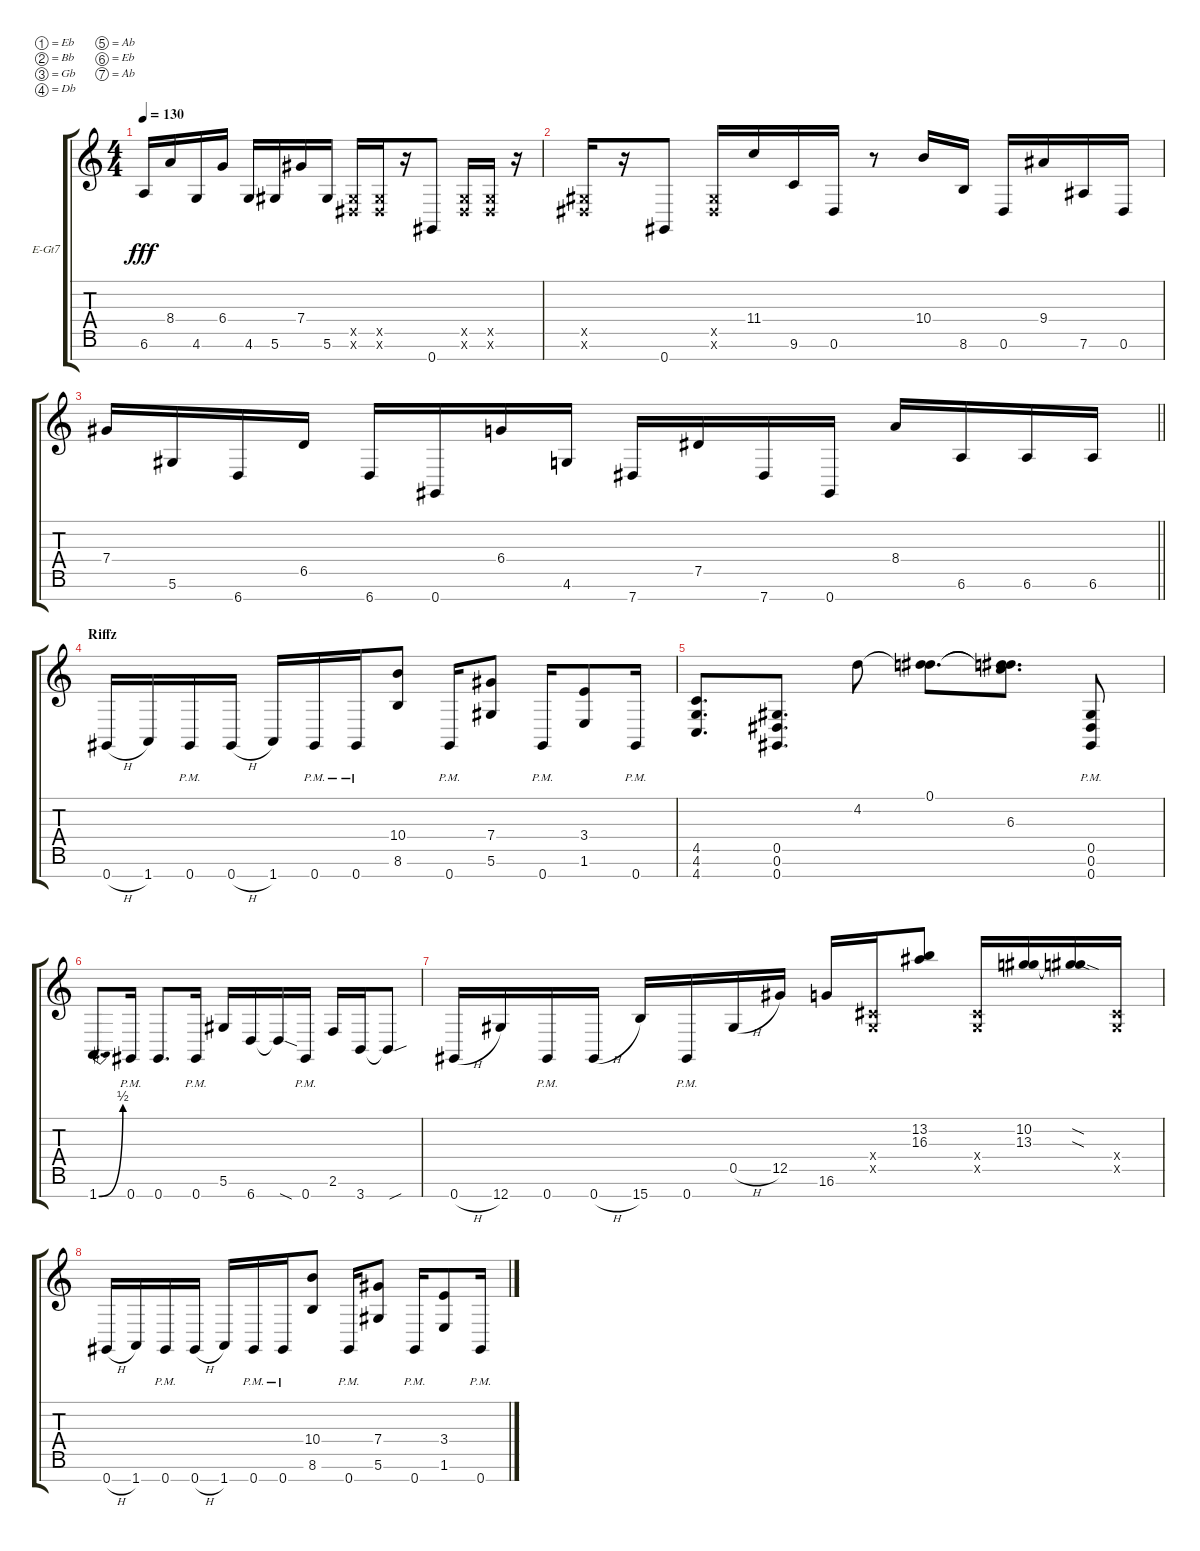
\bracketExtendMode groupsimilarinstruments
\firstSystemTrackNameOrientation horizontal
\otherSystemsTrackNameOrientation horizontal
\track ("R" "E-Gt7") {instrument distortionguitar}
\staff {score tabs}
\tuning (Eb4 Bb3 Gb3 Db3 Ab2 Eb2 Ab1)
\ts (4 4)
\tempo 130
\clef g2
\ks c
6.6.16{dy fff} 8.4.16 4.6.16 6.4.16 4.6.16 5.6.16 7.4.16 5.6.16 (0.5{x} 0.6{x}).16 (0.5{x} 0.6{x}).16 r.16 0.7.8 (0.5{x} 0.6{x}).16 (0.5{x} 0.6{x}).16 r.16 |
(0.5{x} 0.6{x}).16 r.16 0.7.8 (0.5{x} 0.6{x}).16 11.4.16 9.6.16 0.6.16 r.8 10.4.16 8.6.16 0.6.16 9.4.16 7.6.16 0.6.16 |
\barLineRight lightlight
7.4.16 5.6.16 6.7.16 6.5.16 6.7.16 0.7.16 6.4.16 4.6.16 7.7.16 7.5.16 7.7.16 0.7.16 8.4.16 6.6.16 6.6.16 6.6.16 |
\section ("" "Riffz")
0.7{h}.16 1.7.16 0.7{pm}.16 0.7{h}.16 1.7.16 0.7{pm}.16 0.7{pm}.16 (10.4 8.6).8 0.7{pm}.16 (7.4 5.6).8 0.7{pm}.16 (3.4 1.6).8 0.7{pm}.16 |
(4.5 4.6 4.7).8{d} (0.5 0.6 0.7).8{d} 4.2.8 (0.1 4.2{t}).8{d} (0.1{t} 4.2{t} 6.3).8{d} (0.5{pm} 0.6{pm} 0.7{pm}).8 |
1.7{be (bend 0 0 60 2)}.8{d} 0.7{pm}.16 0.7.8{d} 0.7{pm}.16 5.6.16 6.7.16 6.7{sod t}.16 0.7{pm}.16 2.6.16 3.7.16 3.7{sou t}.8 |
0.7{h}.16 12.7.16 0.7{pm}.16 0.7{h}.16 15.7.16 0.7{pm}.16 0.5{h}.16 12.5.16 16.6.16 (0.4{x} 0.5{x}).16 (13.2 16.3).8 (0.4{x} 0.5{x}).16 (10.2 13.3).16 (10.2{sod t} 13.3{sod t}).16 (0.4{x} 0.5{x}).16 |
0.7{h}.16 1.7.16 0.7{pm}.16 0.7{h}.16 1.7.16 0.7{pm}.16 0.7{pm}.16 (10.4 8.6).8 0.7{pm}.16 (7.4 5.6).8 0.7{pm}.16 (3.4 1.6).8 0.7{pm}.16
